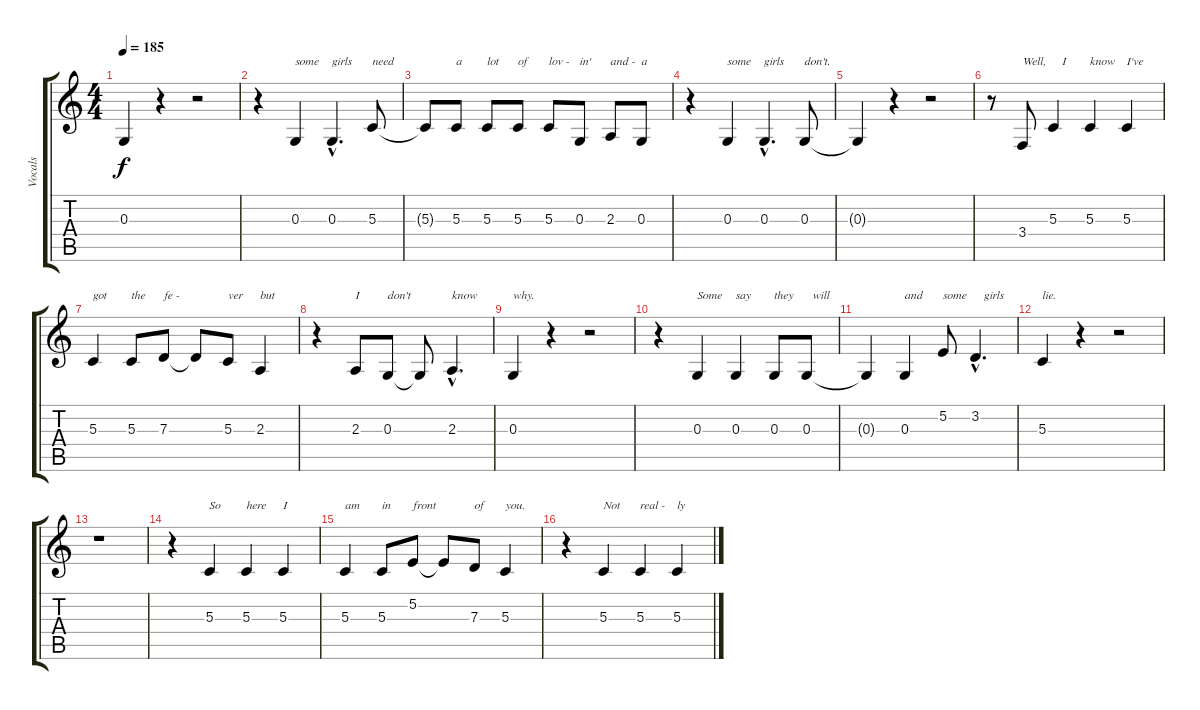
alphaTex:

\track ("Vocals" "Vocals") {instrument englishhorn}
\staff {score tabs}
\tuning (E4 B3 G3 D3 A2 E2) {hide}
\ts (4 4)
\tempo 185
\clef g2
\ks c
0.3{t}.4{dy f} r.4 r.2 |
r.4 0.3.4{txt "some"} 0.3{hac}.4{d txt "girls"} 5.3.8{txt "need"} |
5.3{t}.8 5.3.8{txt "a"} 5.3.8{txt "lot"} 5.3.8{txt "of"} 5.3.8{txt "lov -"} 0.3.8{txt "in'"} 2.3.8{txt "and -"} 0.3.8{txt "a"} |
r.4 0.3.4{txt "some"} 0.3{hac}.4{d txt "girls"} 0.3.8{txt "don't."} |
0.3{t}.4 r.4 r.2 |
r.8 3.4.8{txt "Well,"} 5.3.4{txt "   I"} 5.3.4{txt "know"} 5.3.4{txt "I've"} |
5.3.4{txt "got"} 5.3.8{txt "the"} 7.3.8{txt "fe -"} 7.3{t}.8 5.3.8{txt "ver"} 2.3.4{txt "but"} |
r.4 2.3.8{txt "I"} 0.3.8{txt "don't"} 0.3{t}.8 2.3{hac}.4{d txt "know"} |
0.3.4{txt "why."} r.4 r.2 |
r.4 0.3.4{txt "Some"} 0.3.4{txt "say"} 0.3.8{txt "they"} 0.3.8{txt "  will"} |
0.3{t}.4 0.3.4{txt "and"} 5.2.8{txt "some"} 3.2{hac}.4{d txt "   girls"} |
5.3.4{txt "lie."} r.4 r.2 |
r.1 |
r.4 5.3.4{txt "So"} 5.3.4{txt "here"} 5.3.4{txt "I"} |
5.3.4{txt "am"} 5.3.8{txt "in"} 5.2.8{txt "front"} 5.2{t}.8 7.3.8{txt "of"} 5.3.4{txt "you."} |
r.4 5.3.4{txt "Not"} 5.3.4{txt "real -"} 5.3.4{txt "ly"}
